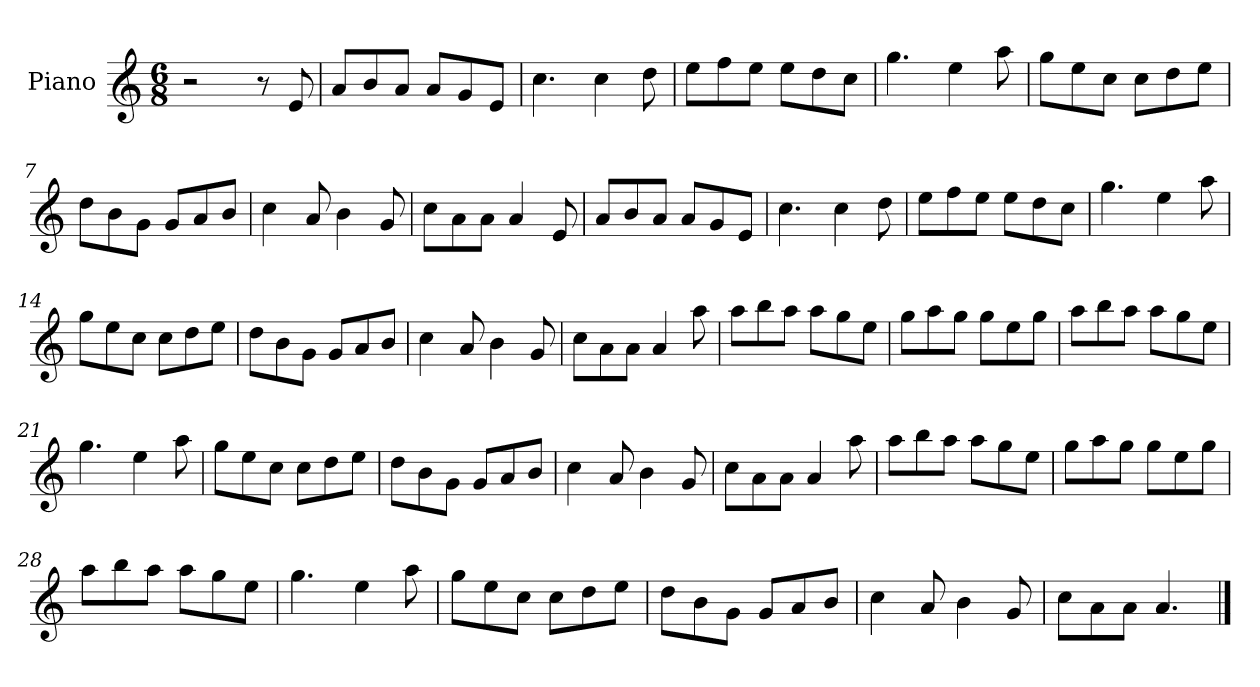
**kern
*part1
*staff1
*I"Piano
*I'Pno
*clefG2
*k[]
*M6/8
=1
2r
8r
8e/
=2
8a/L
8b/
8a/J
8a/L
8g/
8e/J
=3
4.cc\
4cc\
8dd\
=4
8ee\L
8ff\
8ee\J
8ee\L
8dd\
8cc\J
=5
4.gg\
4ee\
8aa\
=6
8gg\L
8ee\
8cc\J
8cc\L
8dd\
8ee\J
=7
8dd\L
8b\
8g\J
8g/L
8a/
8b/J
=8
4cc\
8a/
4b\
8g/
=9
8cc\L
8a\
8a\J
4a/
8e/
=10
8a/L
8b/
8a/J
8a/L
8g/
8e/J
=11
4.cc\
4cc\
8dd\
=12
8ee\L
8ff\
8ee\J
8ee\L
8dd\
8cc\J
=13
4.gg\
4ee\
8aa\
=14
8gg\L
8ee\
8cc\J
8cc\L
8dd\
8ee\J
=15
8dd\L
8b\
8g\J
8g/L
8a/
8b/J
=16
4cc\
8a/
4b\
8g/
=17
8cc\L
8a\
8a\J
4a/
8aa\
=18
8aa\L
8bb\
8aa\J
8aa\L
8gg\
8ee\J
=19
8gg\L
8aa\
8gg\J
8gg\L
8ee\
8gg\J
=20
8aa\L
8bb\
8aa\J
8aa\L
8gg\
8ee\J
=21
4.gg\
4ee\
8aa\
=22
8gg\L
8ee\
8cc\J
8cc\L
8dd\
8ee\J
=23
8dd\L
8b\
8g\J
8g/L
8a/
8b/J
=24
4cc\
8a/
4b\
8g/
=25
8cc\L
8a\
8a\J
4a/
8aa\
=26
8aa\L
8bb\
8aa\J
8aa\L
8gg\
8ee\J
=27
8gg\L
8aa\
8gg\J
8gg\L
8ee\
8gg\J
=28
8aa\L
8bb\
8aa\J
8aa\L
8gg\
8ee\J
=29
4.gg\
4ee\
8aa\
=30
8gg\L
8ee\
8cc\J
8cc\L
8dd\
8ee\J
=31
8dd\L
8b\
8g\J
8g/L
8a/
8b/J
=32
4cc\
8a/
4b\
8g/
=33
8cc\L
8a\
8a\J
4.a/
==
*-
